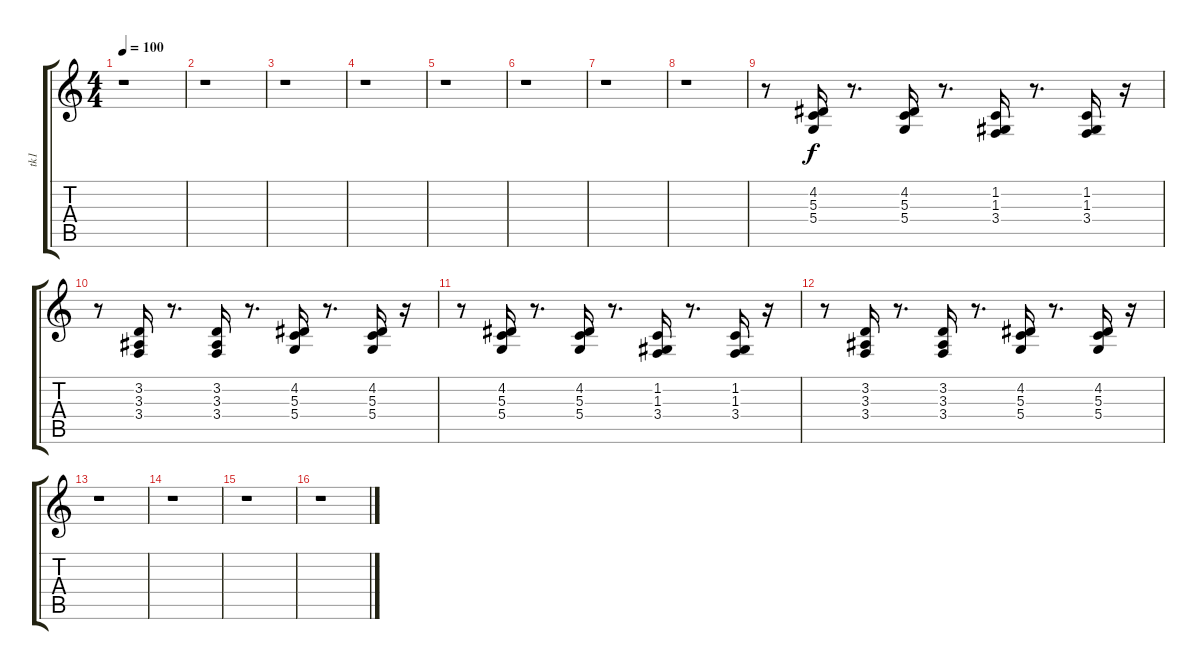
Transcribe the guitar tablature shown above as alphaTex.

\track ("tk1" "tk1") {instrument acousticgrandpiano}
\staff {score tabs}
\tuning (E4 B3 G3 D3 A2 E2) {hide}
\ts (4 4)
\tempo 100
\clef g2
\ks c
r.1{dy f} |
r.1 |
r.1 |
r.1 |
r.1 |
r.1 |
r.1 |
r.1 |
r.8 (4.2 5.3 5.4).16 r.8{d} (4.2 5.3 5.4).16 r.8{d} (1.2 1.3 3.4).16 r.8{d} (1.2 1.3 3.4).16 r.16 |
r.8 (3.2 3.3 3.4).16 r.8{d} (3.2 3.3 3.4).16 r.8{d} (4.2 5.3 5.4).16 r.8{d} (4.2 5.3 5.4).16 r.16 |
r.8 (4.2 5.3 5.4).16 r.8{d} (4.2 5.3 5.4).16 r.8{d} (1.2 1.3 3.4).16 r.8{d} (1.2 1.3 3.4).16 r.16 |
r.8 (3.2 3.3 3.4).16 r.8{d} (3.2 3.3 3.4).16 r.8{d} (4.2 5.3 5.4).16 r.8{d} (4.2 5.3 5.4).16 r.16 |
r.1 |
r.1 |
r.1 |
r.1
